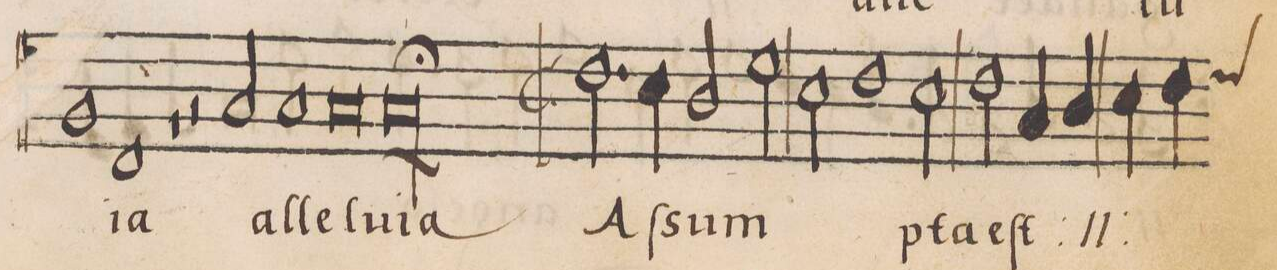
**kern	**text
*I"ALTVS	*
*clefC4	*
*k[]	*
*met(C|)	*
*M2/1	*
1F/	.
=21-	=21-
1C/	-ia
1r	.
=22-	=22-
2r	.
2G/	al-
1G/	-le-
=23-	=23-
0G/	-lu-
=24-	=24-
0Gl\;	-ia
=25||	=25||
*M2/2	*
*met(C|)	*
2.c\	Aſ-
4B\	.
2A/	-sum-
2d\	.
=26-	=26-
2B\	.
1c\	.
2B\	-pta
=27-	=27-
2c\	eſt
*	*ij
4G/	aſ-
4A/	.
4B\	.
*custos:d	*
4c\	.
*-	*-
